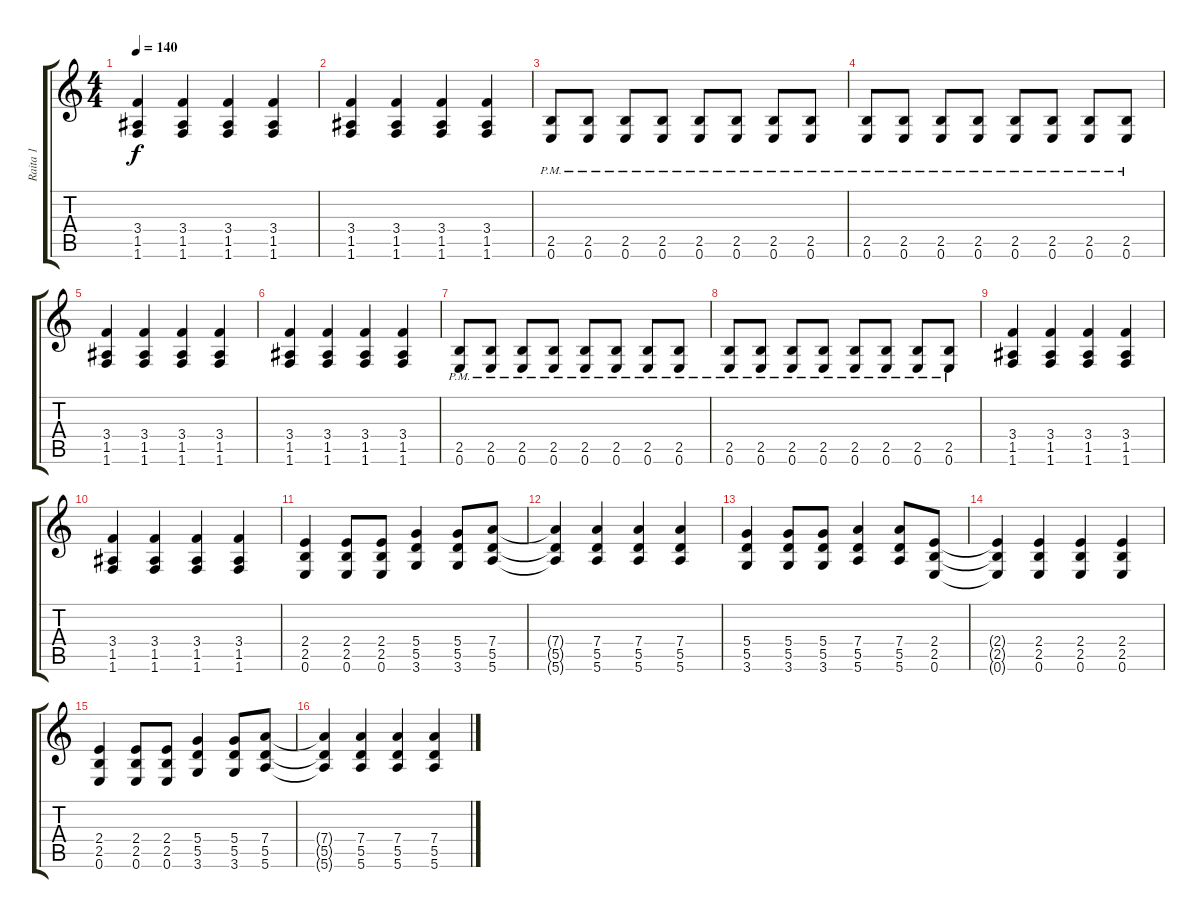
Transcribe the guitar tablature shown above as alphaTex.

\track ("Raita 1" "Raita 1") {instrument distortionguitar}
\staff {score tabs}
\tuning (E4 B3 G3 D3 A2 E2) {hide}
\ts (4 4)
\tempo 140
\clef g2
\ks c
(3.4 1.5 1.6).4{dy f} (3.4 1.5 1.6).4 (3.4 1.5 1.6).4 (3.4 1.5 1.6).4 |
(3.4 1.5 1.6).4 (3.4 1.5 1.6).4 (3.4 1.5 1.6).4 (3.4 1.5 1.6).4 |
(2.5{pm} 0.6{pm}).8 (2.5{pm} 0.6{pm}).8 (2.5{pm} 0.6{pm}).8 (2.5{pm} 0.6{pm}).8 (2.5{pm} 0.6{pm}).8 (2.5{pm} 0.6{pm}).8 (2.5{pm} 0.6{pm}).8 (2.5{pm} 0.6{pm}).8 |
(2.5{pm} 0.6{pm}).8 (2.5{pm} 0.6{pm}).8 (2.5{pm} 0.6{pm}).8 (2.5{pm} 0.6{pm}).8 (2.5{pm} 0.6{pm}).8 (2.5{pm} 0.6{pm}).8 (2.5{pm} 0.6{pm}).8 (2.5{pm} 0.6{pm}).8 |
(3.4 1.5 1.6).4 (3.4 1.5 1.6).4 (3.4 1.5 1.6).4 (3.4 1.5 1.6).4 |
(3.4 1.5 1.6).4 (3.4 1.5 1.6).4 (3.4 1.5 1.6).4 (3.4 1.5 1.6).4 |
(2.5{pm} 0.6{pm}).8 (2.5{pm} 0.6{pm}).8 (2.5{pm} 0.6{pm}).8 (2.5{pm} 0.6{pm}).8 (2.5{pm} 0.6{pm}).8 (2.5{pm} 0.6{pm}).8 (2.5{pm} 0.6{pm}).8 (2.5{pm} 0.6{pm}).8 |
(2.5{pm} 0.6{pm}).8 (2.5{pm} 0.6{pm}).8 (2.5{pm} 0.6{pm}).8 (2.5{pm} 0.6{pm}).8 (2.5{pm} 0.6{pm}).8 (2.5{pm} 0.6{pm}).8 (2.5{pm} 0.6{pm}).8 (2.5{pm} 0.6{pm}).8 |
(3.4 1.5 1.6).4 (3.4 1.5 1.6).4 (3.4 1.5 1.6).4 (3.4 1.5 1.6).4 |
(3.4 1.5 1.6).4 (3.4 1.5 1.6).4 (3.4 1.5 1.6).4 (3.4 1.5 1.6).4 |
(2.4 2.5 0.6).4 (2.4 2.5 0.6).8 (2.4 2.5 0.6).8 (5.4 5.5 3.6).4 (5.4 5.5 3.6).8 (7.4 5.5 5.6).8 |
(7.4{t} 5.5{t} 5.6{t}).4 (7.4 5.5 5.6).4 (7.4 5.5 5.6).4 (7.4 5.5 5.6).4 |
(5.4 5.5 3.6).4 (5.4 5.5 3.6).8 (5.4 5.5 3.6).8 (7.4 5.5 5.6).4 (7.4 5.5 5.6).8 (2.4 2.5 0.6).8 |
(2.4{t} 2.5{t} 0.6{t}).4 (2.4 2.5 0.6).4 (2.4 2.5 0.6).4 (2.4 2.5 0.6).4 |
(2.4 2.5 0.6).4 (2.4 2.5 0.6).8 (2.4 2.5 0.6).8 (5.4 5.5 3.6).4 (5.4 5.5 3.6).8 (7.4 5.5 5.6).8 |
(7.4{t} 5.5{t} 5.6{t}).4 (7.4 5.5 5.6).4 (7.4 5.5 5.6).4 (7.4 5.5 5.6).4
